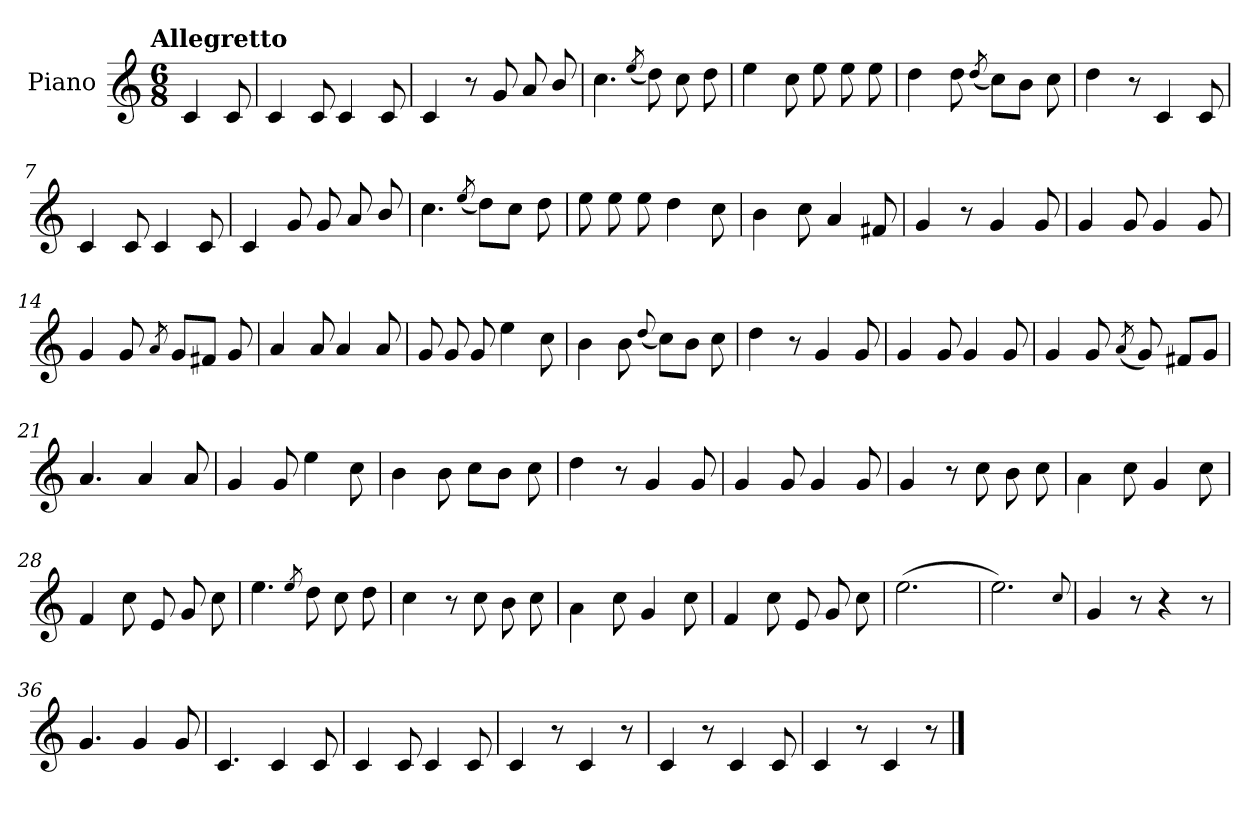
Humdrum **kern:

**kern
*part1
*staff1
*I"Piano
*I'Pno.
*clefG2
*k[]
!!LO:TX:omd:t=Allegretto
*M6/8
*MM116
=
4c/
8c/
=1
4c/
8c/
4c/
8c/
=2
4c/
8r
8g/
8a/
8b/
=3
4.cc\
(<8qee/
8dd\)
8cc\
8dd\
!!LO:LB:g=z
=4
4ee\
8cc\
8ee\
8ee\
8ee\
=5
4dd\
8dd\
(<8qdd/
8cc\L)
8b\J
8cc\
=6
4dd\
8r
4c/
8c/
=7
4c/
8c/
4c/
8c/
=8
4c/
8g/
8g/
8a/
8b/
=9
4.cc\
(<8qee/
8dd\L)
8cc\J
8dd\
!!LO:LB:g=z
=10
8ee\
8ee\
8ee\
4dd\
8cc\
=11
4b\
8cc\
4a/
8f#X/
=12
4g/
8r
4g/
8g/
=13
4g/
8g/
4g/
8g/
=14
4g/
8g/
8qa/
8g/L
8f#X/J
8g/
!!LO:LB:g=z
=15
4a/
8a/
4a/
8a/
=16
8g/
8g/
8g/
4ee\
8cc\
=17
4b\
8b\
(<8qqdd/
8cc\L)
8b\J
8cc\
=18
4dd\
8r
4g/
8g/
=19
4g/
8g/
4g/
8g/
=20
4g/
8g/
(<8qa/
8g/)
8f#X/L
8g/J
!!LO:LB:g=z
=21
4.a/
4a/
8a/
=22
4g/
8g/
4ee\
8cc\
=23
4b\
8b\
8cc\L
8b\J
8cc\
=24
4dd\
8r
4g/
8g/
=25
4g/
8g/
4g/
8g/
=26
4g/
8r
8cc\
8b\
8cc\
=27
4a\
8cc\
4g/
8cc\
!!LO:LB:g=z
=28
4f/
8cc\
8e/
8g/
8cc\
=29
4.ee\
8qee/
8dd\
8cc\
8dd\
=30
4cc\
8r
8cc\
8b\
8cc\
=31
4a\
8cc\
4g/
8cc\
=32
4f/
8cc\
8e/
8g/
8cc\
=33
(>2.ee\
!!LO:LB:g=z
=34
2.ee\)
8qqcc/
=35
4g/
8r
4r
8r
=36
4.g/
4g/
8g/
=37
4.c/
4c/
8c/
=38
4c/
8c/
4c/
8c/
=39
4c/
8r
4c/
8r
=40
4c/
8r
4c/
8c/
=41
4c/
8r
4c/
8r
==
*-
